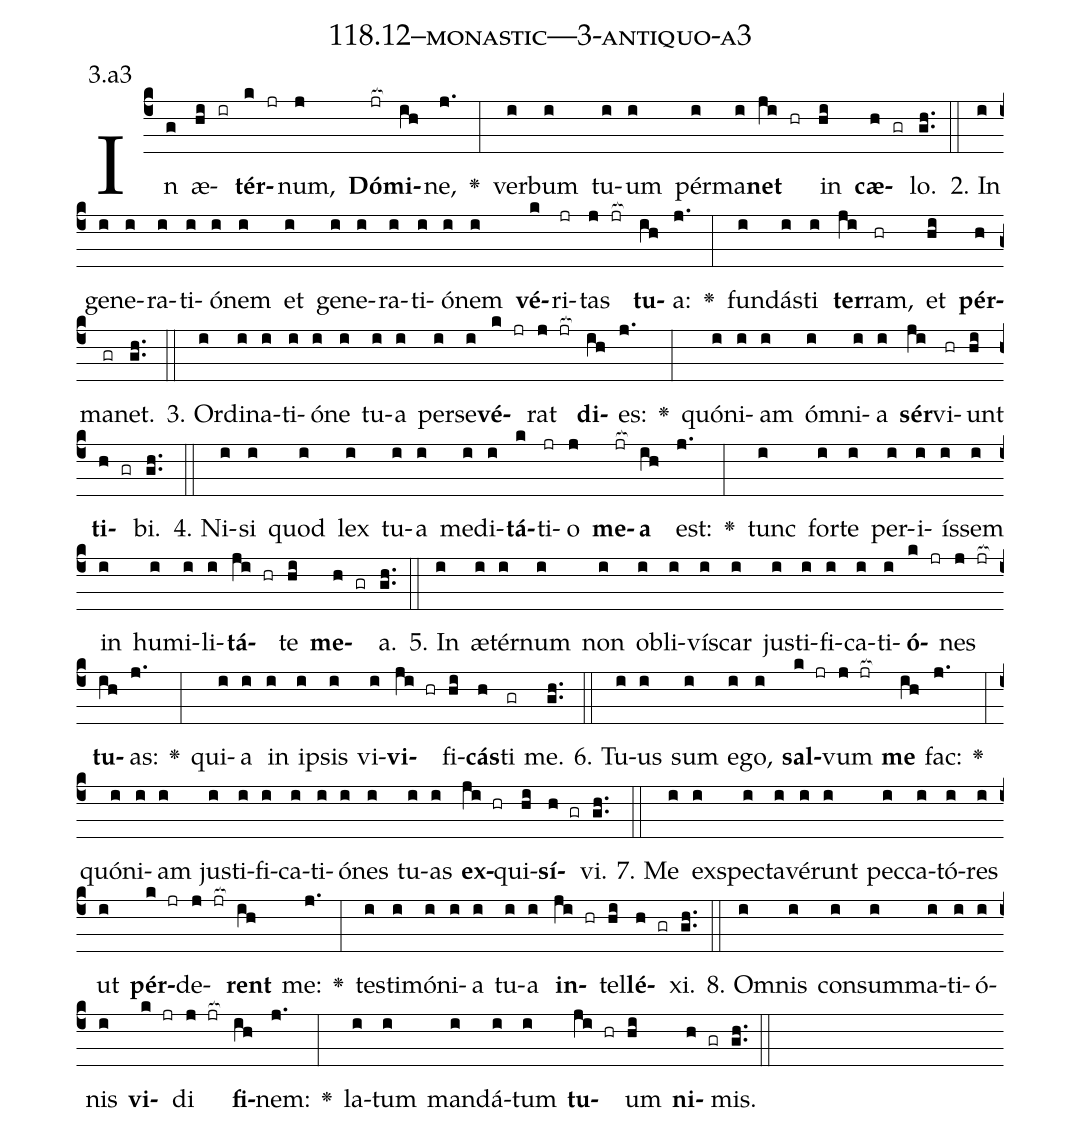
name: 118.12--monastic---3-antiquo-a3;
annotation: 3.a3;
%%
(c4)In(g) æ(hi ir)<b>tér</b>(k jr)num,(j) <b>Dó</b>(jr[ocb:1{])<b>mi</b>(ih[ocb:0}])ne,(j.) <v>\greheightstar</v>(:) ver(i)bum(i) tu(i)um(i) pér(i)ma(i)<b>net</b>(ji hr) in(hi) <b>cæ</b>(h gr)lo.(gh..) (::)
2. In(i) ge(i)ne(i)ra(i)ti(i)ó(i)nem(i) et(i) ge(i)ne(i)ra(i)ti(i)ó(i)nem(i) <b>vé</b>(k)ri(jr)tas(j jr[ocb:1{]) <b>tu</b>(ih[ocb:0}])a:(j.) <v>\greheightstar</v>(:) fun(i)dás(i)ti(i) <b>ter</b>(ji)ram,(hr) et(hi) <b>pér</b>(h)ma(gr)net.(gh..) (::)
3. Or(i)di(i)na(i)ti(i)ó(i)ne(i) tu(i)a(i) per(i)se(i)<b>vé</b>(k jr)rat(j jr[ocb:1{]) <b>di</b>(ih[ocb:0}])es:(j.) <v>\greheightstar</v>(:) quón(i)i(i)am(i) óm(i)ni(i)a(i) <b>sér</b>(ji)vi(hr)unt(hi) <b>ti</b>(h gr)bi.(gh..) (::)
4. Ni(i)si(i) quod(i) lex(i) tu(i)a(i) me(i)di(i)<b>tá</b>(k)ti(jr)o(j) <b>me</b>(jr[ocb:1{])<b>a</b>(ih[ocb:0}]) est:(j.) <v>\greheightstar</v>(:) tunc(i) for(i)te(i) per(i)i(i)ís(i)sem(i) in(i) hu(i)mi(i)li(i)<b>tá</b>(ji hr)te(hi) <b>me</b>(h gr)a.(gh..) (::)
5. In(i) æ(i)tér(i)num(i) non(i) ob(i)li(i)vís(i)car(i) jus(i)ti(i)fi(i)ca(i)ti(i)<b>ó</b>(k jr)nes(j jr[ocb:1{]) <b>tu</b>(ih[ocb:0}])as:(j.) <v>\greheightstar</v>(:) qui(i)a(i) in(i) ip(i)sis(i) vi(i)<b>vi</b>(ji hr)fi(hi)<b>cás</b>(h)ti(gr) me.(gh..) (::)
6. Tu(i)us(i) sum(i) e(i)go,(i) <b>sal</b>(k jr)vum(j jr[ocb:1{]) <b>me</b>(ih[ocb:0}]) fac:(j.) <v>\greheightstar</v>(:) quón(i)i(i)am(i) jus(i)ti(i)fi(i)ca(i)ti(i)ó(i)nes(i) tu(i)as(i) <b>ex</b>(ji hr)qui(hi)<b>sí</b>(h gr)vi.(gh..) (::)
7. Me(i) ex(i)spec(i)ta(i)vé(i)runt(i) pec(i)ca(i)tó(i)res(i) ut(i) <b>pér</b>(k jr)de(j jr[ocb:1{])<b>rent</b>(ih[ocb:0}]) me:(j.) <v>\greheightstar</v>(:) tes(i)ti(i)mó(i)ni(i)a(i) tu(i)a(i) <b>in</b>(ji hr)tel(hi)<b>lé</b>(h gr)xi.(gh..) (::)
8. Om(i)nis(i) con(i)sum(i)ma(i)ti(i)ó(i)nis(i) <b>vi</b>(k jr)di(j jr[ocb:1{]) <b>fi</b>(ih[ocb:0}])nem:(j.) <v>\greheightstar</v>(:) la(i)tum(i) man(i)dá(i)tum(i) <b>tu</b>(ji hr)um(hi) <b>ni</b>(h gr)mis.(gh..) (::)
